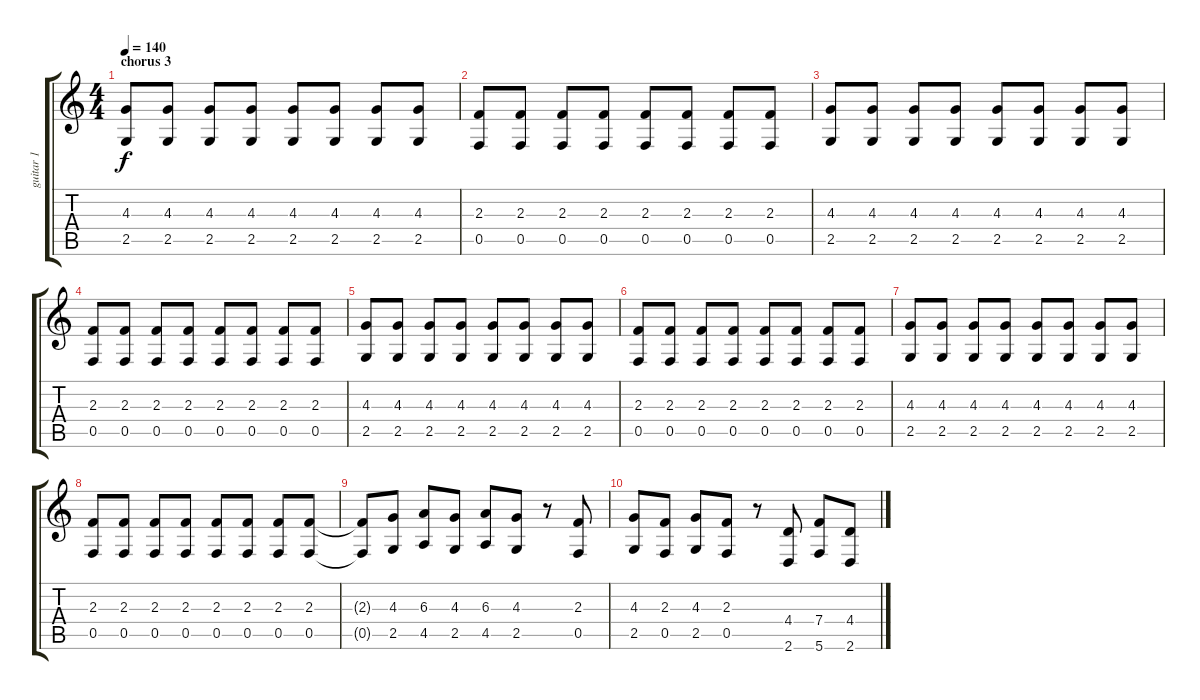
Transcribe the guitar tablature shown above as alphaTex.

\track ("guitar 1" "guitar 1") {instrument electricguitarjazz}
\staff {score tabs}
\tuning (C4 G3 Eb3 Bb2 F2 C2) {hide}
\ts (4 4)
\section ("" "chorus 3")
\tempo 140
\clef g2
\ks c
(4.3 2.5).8{dy f} (4.3 2.5).8 (4.3 2.5).8 (4.3 2.5).8 (4.3 2.5).8 (4.3 2.5).8 (4.3 2.5).8 (4.3 2.5).8 |
(2.3 0.5).8 (2.3 0.5).8 (2.3 0.5).8 (2.3 0.5).8 (2.3 0.5).8 (2.3 0.5).8 (2.3 0.5).8 (2.3 0.5).8 |
(4.3 2.5).8 (4.3 2.5).8 (4.3 2.5).8 (4.3 2.5).8 (4.3 2.5).8 (4.3 2.5).8 (4.3 2.5).8 (4.3 2.5).8 |
(2.3 0.5).8 (2.3 0.5).8 (2.3 0.5).8 (2.3 0.5).8 (2.3 0.5).8 (2.3 0.5).8 (2.3 0.5).8 (2.3 0.5).8 |
(4.3 2.5).8 (4.3 2.5).8 (4.3 2.5).8 (4.3 2.5).8 (4.3 2.5).8 (4.3 2.5).8 (4.3 2.5).8 (4.3 2.5).8 |
(2.3 0.5).8 (2.3 0.5).8 (2.3 0.5).8 (2.3 0.5).8 (2.3 0.5).8 (2.3 0.5).8 (2.3 0.5).8 (2.3 0.5).8 |
(4.3 2.5).8 (4.3 2.5).8 (4.3 2.5).8 (4.3 2.5).8 (4.3 2.5).8 (4.3 2.5).8 (4.3 2.5).8 (4.3 2.5).8 |
(2.3 0.5).8 (2.3 0.5).8 (2.3 0.5).8 (2.3 0.5).8 (2.3 0.5).8 (2.3 0.5).8 (2.3 0.5).8 (2.3 0.5).8 |
(2.3{t} 0.5{t}).8 (4.3 2.5).8 (6.3 4.5).8 (4.3 2.5).8 (6.3 4.5).8 (4.3 2.5).8 r.8 (2.3 0.5).8 |
(4.3 2.5).8 (2.3 0.5).8 (4.3 2.5).8 (2.3 0.5).8 r.8 (4.4 2.6).8 (7.4 5.6).8 (4.4 2.6).8
